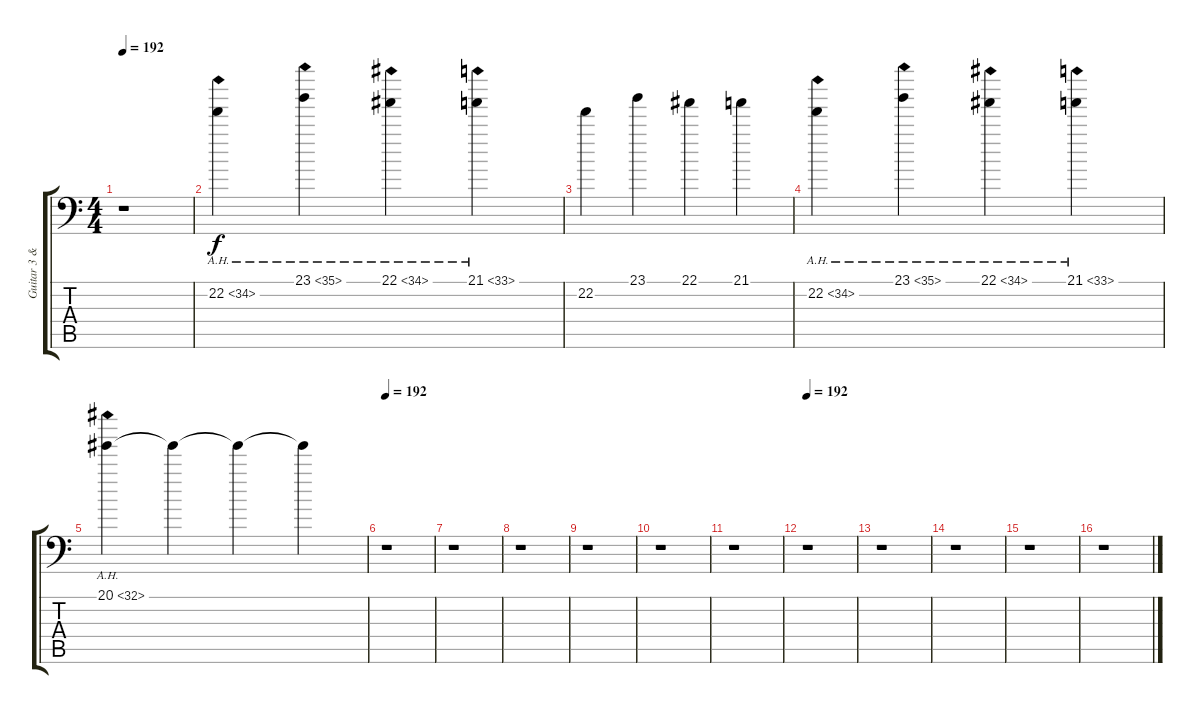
\track ("Guitar 3 & 4/FX" "Guitar 3 &") {instrument distortionguitar}
\staff {score tabs}
\tuning (C4 G3 Eb3 Bb2 F2 Bb1) {hide}
\ts (4 4)
\tempo 192
\tempo 135
\tempo 192
\clef f4
\ks c
r.1{dy f instrument distortionguitar} |
22.2{ah 12}.4 23.1{ah 12}.4 22.1{ah 12}.4 21.1{ah 12}.4 |
22.2.4 23.1.4 22.1.4 21.1.4 |
22.2{ah 12}.4 23.1{ah 12}.4 22.1{ah 12}.4 21.1{ah 12}.4 |
20.1{ah 12}.4 20.1{t}.4 20.1{t}.4 20.1{t}.4 |
\tempo 192
r.1 |
r.1 |
r.1 |
r.1 |
r.1 |
r.1 |
\tempo 192
r.1 |
r.1 |
r.1 |
r.1 |
r.1
